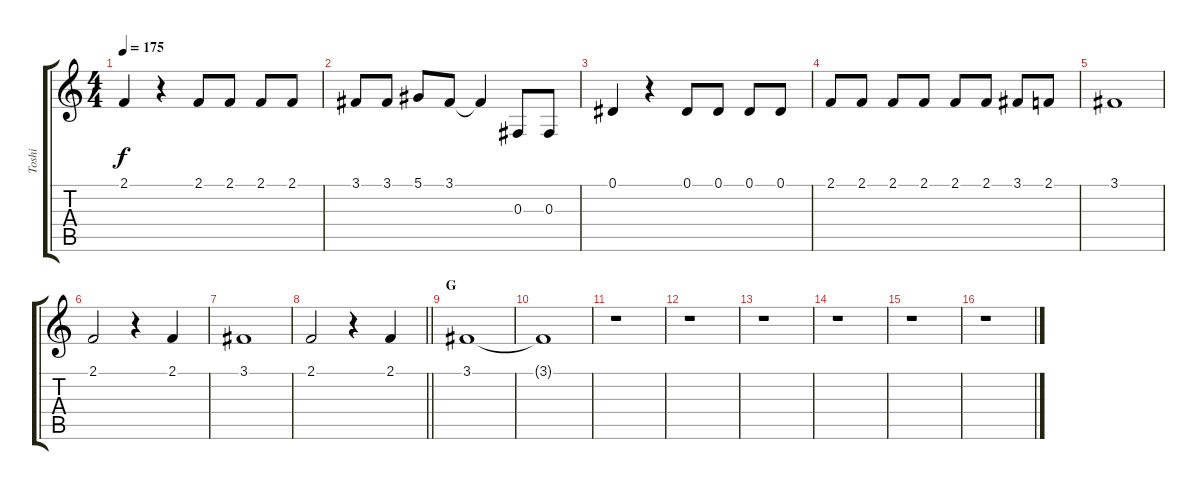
\track ("Toshi" "Toshi") {instrument violin}
\staff {score tabs}
\tuning (Eb4 Bb3 Gb3 Db3 Ab2 Eb2) {hide}
\ts (4 4)
\tempo 175
\clef g2
\ks c
2.1.4{dy f} r.4 2.1.8 2.1.8 2.1.8 2.1.8 |
3.1.8 3.1.8 5.1.8 3.1.8 3.1{t}.4 0.3.8 0.3.8 |
0.1.4 r.4 0.1.8 0.1.8 0.1.8 0.1.8 |
2.1.8 2.1.8 2.1.8 2.1.8 2.1.8 2.1.8 3.1.8 2.1.8 |
3.1.1 |
2.1.2 r.4 2.1.4 |
3.1.1 |
\barLineRight lightlight
2.1.2 r.4 2.1.4 |
\section ("" "G")
3.1.1 |
3.1{t}.1 |
r.1 |
r.1 |
r.1 |
r.1 |
r.1 |
r.1
